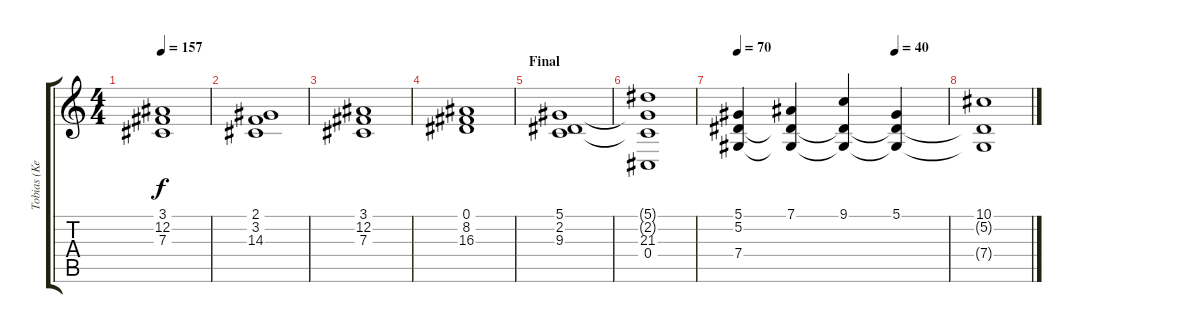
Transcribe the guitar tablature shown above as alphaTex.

\track ("Tobias (Key)" "Tobias (Ke") {instrument choiraahs}
\staff {score tabs}
\tuning (Eb4 Bb3 Gb3 Db3 Ab2 Eb2) {hide}
\ts (4 4)
\tempo 157
\clef g2
\ks c
(3.1 12.2 7.3).1{dy f} |
(2.1 3.2 14.3).1 |
(3.1 12.2 7.3).1 |
(0.1 8.2 16.3).1 |
\section ("" "Final")
(5.1 2.2 9.3).1{volume 3} |
(5.1{t} 2.2{t} 21.3 0.4).1 |
\tempo 70
\tempo (40 0.75)
(5.1 5.2 7.4).4 (7.1 5.2{t} 7.4{t}).4 (9.1 5.2{t} 7.4{t}).4 (5.1 5.2{t} 7.4{t}).4 |
(10.1 5.2{t} 7.4{t}).1
